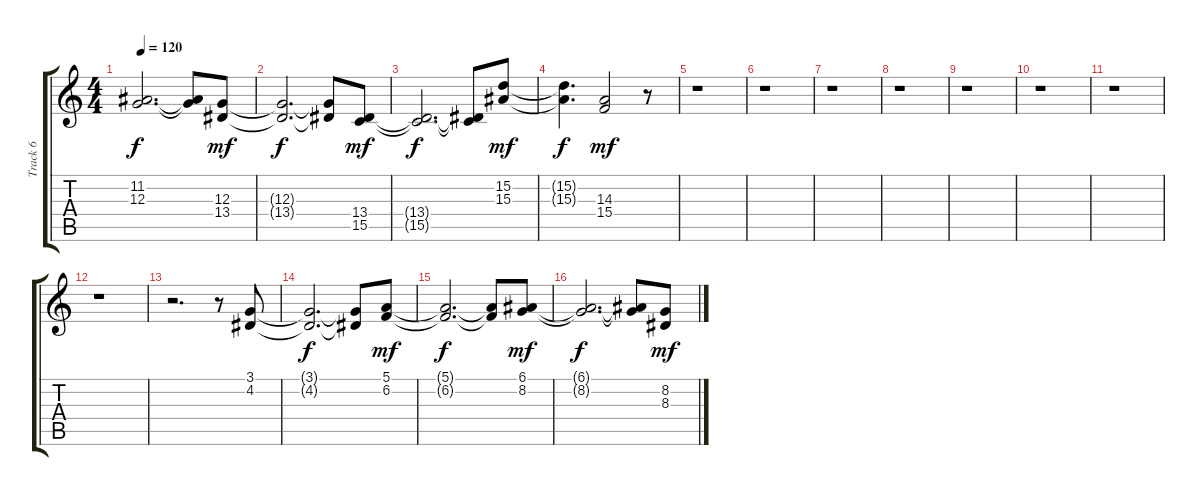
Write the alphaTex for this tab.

\track ("Track 6" "Track 6") {instrument stringensemble2}
\staff {score tabs}
\tuning (E4 B3 G3 D3 A2 E2) {hide}
\ts (4 4)
\tempo 120
\clef g2
\ks c
(11.2{t} 12.3{t}).2{d dy f} (11.2{t} 12.3{t}).8 (12.3 13.4).8{dy mf} |
(12.3{t} 13.4{t}).2{d dy f} (12.3{t} 13.4{t}).8 (13.4 15.5).8{dy mf} |
(13.4{t} 15.5{t}).2{d dy f} (13.4{t} 15.5{t}).8 (15.2 15.3).8{dy mf} |
(15.2{t} 15.3{t}).4{d dy f} (14.3 15.4).2{dy mf} r.8 |
r.1 |
r.1 |
r.1 |
r.1 |
r.1 |
r.1 |
r.1 |
r.1 |
r.2{d} r.8 (3.1 4.2).8 |
(3.1{t} 4.2{t}).2{d dy f} (3.1{t} 4.2{t}).8 (5.1 6.2).8{dy mf} |
(5.1{t} 6.2{t}).2{d dy f} (5.1{t} 6.2{t}).8 (6.1 8.2).8{dy mf} |
(6.1{t} 8.2{t}).2{d dy f} (6.1{t} 8.2{t}).8 (8.2 8.3).8{dy mf}
